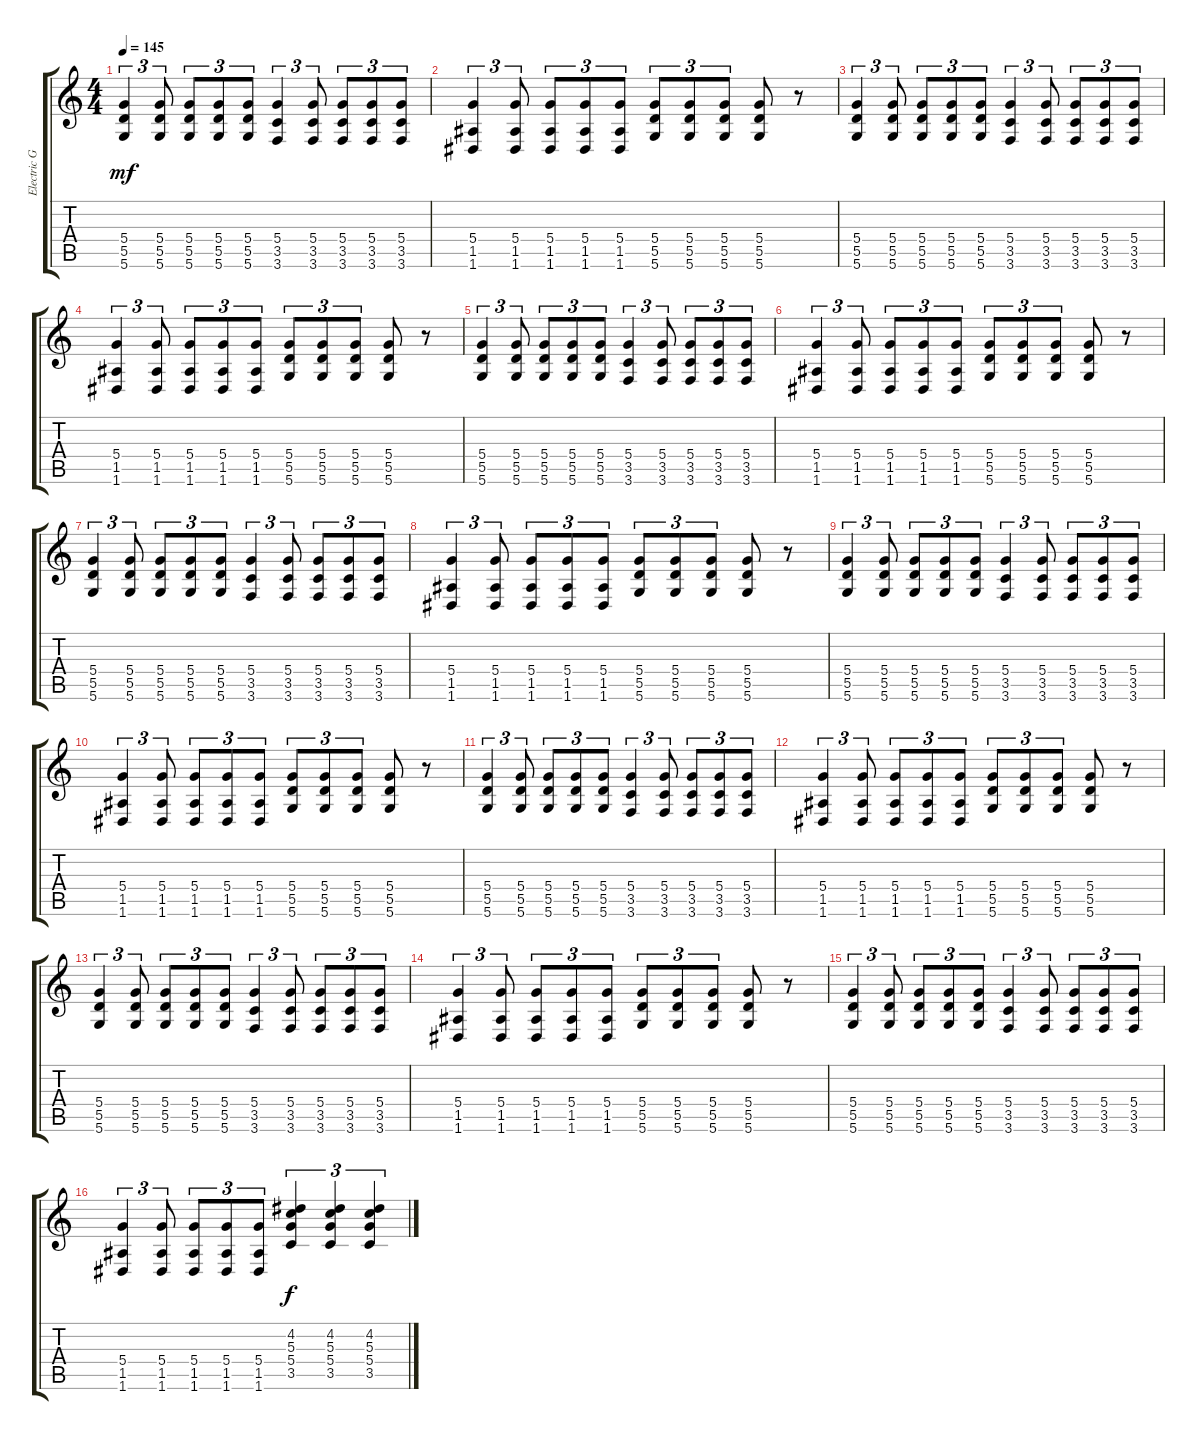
\track ("Electric Guitar" "Electric G") {instrument distortionguitar}
\staff {score tabs}
\tuning (E4 B3 G3 D3 A2 D2) {hide}
\ts (4 4)
\tempo 145
\clef g2
\ks c
(5.4 5.5 5.6).4{tu (3 2) dy mf instrument distortionguitar} (5.4 5.5 5.6).8{tu (3 2)} (5.4 5.5 5.6).8{tu (3 2)} (5.4 5.5 5.6).8{tu (3 2)} (5.4 5.5 5.6).8{tu (3 2)} (5.4 3.5 3.6).4{tu (3 2)} (5.4 3.5 3.6).8{tu (3 2)} (5.4 3.5 3.6).8{tu (3 2)} (5.4 3.5 3.6).8{tu (3 2)} (5.4 3.5 3.6).8{tu (3 2)} |
(5.4 1.5 1.6).4{tu (3 2)} (5.4 1.5 1.6).8{tu (3 2)} (5.4 1.5 1.6).8{tu (3 2)} (5.4 1.5 1.6).8{tu (3 2)} (5.4 1.5 1.6).8{tu (3 2)} (5.4 5.5 5.6).8{tu (3 2)} (5.4 5.5 5.6).8{tu (3 2)} (5.4 5.5 5.6).8{tu (3 2)} (5.4 5.5 5.6).8 r.8 |
(5.4 5.5 5.6).4{tu (3 2)} (5.4 5.5 5.6).8{tu (3 2)} (5.4 5.5 5.6).8{tu (3 2)} (5.4 5.5 5.6).8{tu (3 2)} (5.4 5.5 5.6).8{tu (3 2)} (5.4 3.5 3.6).4{tu (3 2)} (5.4 3.5 3.6).8{tu (3 2)} (5.4 3.5 3.6).8{tu (3 2)} (5.4 3.5 3.6).8{tu (3 2)} (5.4 3.5 3.6).8{tu (3 2)} |
(5.4 1.5 1.6).4{tu (3 2)} (5.4 1.5 1.6).8{tu (3 2)} (5.4 1.5 1.6).8{tu (3 2)} (5.4 1.5 1.6).8{tu (3 2)} (5.4 1.5 1.6).8{tu (3 2)} (5.4 5.5 5.6).8{tu (3 2)} (5.4 5.5 5.6).8{tu (3 2)} (5.4 5.5 5.6).8{tu (3 2)} (5.4 5.5 5.6).8 r.8 |
(5.4 5.5 5.6).4{tu (3 2)} (5.4 5.5 5.6).8{tu (3 2)} (5.4 5.5 5.6).8{tu (3 2)} (5.4 5.5 5.6).8{tu (3 2)} (5.4 5.5 5.6).8{tu (3 2)} (5.4 3.5 3.6).4{tu (3 2)} (5.4 3.5 3.6).8{tu (3 2)} (5.4 3.5 3.6).8{tu (3 2)} (5.4 3.5 3.6).8{tu (3 2)} (5.4 3.5 3.6).8{tu (3 2)} |
(5.4 1.5 1.6).4{tu (3 2)} (5.4 1.5 1.6).8{tu (3 2)} (5.4 1.5 1.6).8{tu (3 2)} (5.4 1.5 1.6).8{tu (3 2)} (5.4 1.5 1.6).8{tu (3 2)} (5.4 5.5 5.6).8{tu (3 2)} (5.4 5.5 5.6).8{tu (3 2)} (5.4 5.5 5.6).8{tu (3 2)} (5.4 5.5 5.6).8 r.8 |
(5.4 5.5 5.6).4{tu (3 2)} (5.4 5.5 5.6).8{tu (3 2)} (5.4 5.5 5.6).8{tu (3 2)} (5.4 5.5 5.6).8{tu (3 2)} (5.4 5.5 5.6).8{tu (3 2)} (5.4 3.5 3.6).4{tu (3 2)} (5.4 3.5 3.6).8{tu (3 2)} (5.4 3.5 3.6).8{tu (3 2)} (5.4 3.5 3.6).8{tu (3 2)} (5.4 3.5 3.6).8{tu (3 2)} |
(5.4 1.5 1.6).4{tu (3 2)} (5.4 1.5 1.6).8{tu (3 2)} (5.4 1.5 1.6).8{tu (3 2)} (5.4 1.5 1.6).8{tu (3 2)} (5.4 1.5 1.6).8{tu (3 2)} (5.4 5.5 5.6).8{tu (3 2)} (5.4 5.5 5.6).8{tu (3 2)} (5.4 5.5 5.6).8{tu (3 2)} (5.4 5.5 5.6).8 r.8 |
(5.4 5.5 5.6).4{tu (3 2)} (5.4 5.5 5.6).8{tu (3 2)} (5.4 5.5 5.6).8{tu (3 2)} (5.4 5.5 5.6).8{tu (3 2)} (5.4 5.5 5.6).8{tu (3 2)} (5.4 3.5 3.6).4{tu (3 2)} (5.4 3.5 3.6).8{tu (3 2)} (5.4 3.5 3.6).8{tu (3 2)} (5.4 3.5 3.6).8{tu (3 2)} (5.4 3.5 3.6).8{tu (3 2)} |
(5.4 1.5 1.6).4{tu (3 2)} (5.4 1.5 1.6).8{tu (3 2)} (5.4 1.5 1.6).8{tu (3 2)} (5.4 1.5 1.6).8{tu (3 2)} (5.4 1.5 1.6).8{tu (3 2)} (5.4 5.5 5.6).8{tu (3 2)} (5.4 5.5 5.6).8{tu (3 2)} (5.4 5.5 5.6).8{tu (3 2)} (5.4 5.5 5.6).8 r.8 |
(5.4 5.5 5.6).4{tu (3 2)} (5.4 5.5 5.6).8{tu (3 2)} (5.4 5.5 5.6).8{tu (3 2)} (5.4 5.5 5.6).8{tu (3 2)} (5.4 5.5 5.6).8{tu (3 2)} (5.4 3.5 3.6).4{tu (3 2)} (5.4 3.5 3.6).8{tu (3 2)} (5.4 3.5 3.6).8{tu (3 2)} (5.4 3.5 3.6).8{tu (3 2)} (5.4 3.5 3.6).8{tu (3 2)} |
(5.4 1.5 1.6).4{tu (3 2)} (5.4 1.5 1.6).8{tu (3 2)} (5.4 1.5 1.6).8{tu (3 2)} (5.4 1.5 1.6).8{tu (3 2)} (5.4 1.5 1.6).8{tu (3 2)} (5.4 5.5 5.6).8{tu (3 2)} (5.4 5.5 5.6).8{tu (3 2)} (5.4 5.5 5.6).8{tu (3 2)} (5.4 5.5 5.6).8 r.8 |
(5.4 5.5 5.6).4{tu (3 2)} (5.4 5.5 5.6).8{tu (3 2)} (5.4 5.5 5.6).8{tu (3 2)} (5.4 5.5 5.6).8{tu (3 2)} (5.4 5.5 5.6).8{tu (3 2)} (5.4 3.5 3.6).4{tu (3 2)} (5.4 3.5 3.6).8{tu (3 2)} (5.4 3.5 3.6).8{tu (3 2)} (5.4 3.5 3.6).8{tu (3 2)} (5.4 3.5 3.6).8{tu (3 2)} |
(5.4 1.5 1.6).4{tu (3 2)} (5.4 1.5 1.6).8{tu (3 2)} (5.4 1.5 1.6).8{tu (3 2)} (5.4 1.5 1.6).8{tu (3 2)} (5.4 1.5 1.6).8{tu (3 2)} (5.4 5.5 5.6).8{tu (3 2)} (5.4 5.5 5.6).8{tu (3 2)} (5.4 5.5 5.6).8{tu (3 2)} (5.4 5.5 5.6).8 r.8 |
(5.4 5.5 5.6).4{tu (3 2)} (5.4 5.5 5.6).8{tu (3 2)} (5.4 5.5 5.6).8{tu (3 2)} (5.4 5.5 5.6).8{tu (3 2)} (5.4 5.5 5.6).8{tu (3 2)} (5.4 3.5 3.6).4{tu (3 2)} (5.4 3.5 3.6).8{tu (3 2)} (5.4 3.5 3.6).8{tu (3 2)} (5.4 3.5 3.6).8{tu (3 2)} (5.4 3.5 3.6).8{tu (3 2)} |
(5.4 1.5 1.6).4{tu (3 2)} (5.4 1.5 1.6).8{tu (3 2)} (5.4 1.5 1.6).8{tu (3 2)} (5.4 1.5 1.6).8{tu (3 2)} (5.4 1.5 1.6).8{tu (3 2)} (4.2 5.3 5.4 3.5).4{tu (3 2) dy f} (4.2 5.3 5.4 3.5).4{tu (3 2)} (4.2 5.3 5.4 3.5).4{tu (3 2)}
